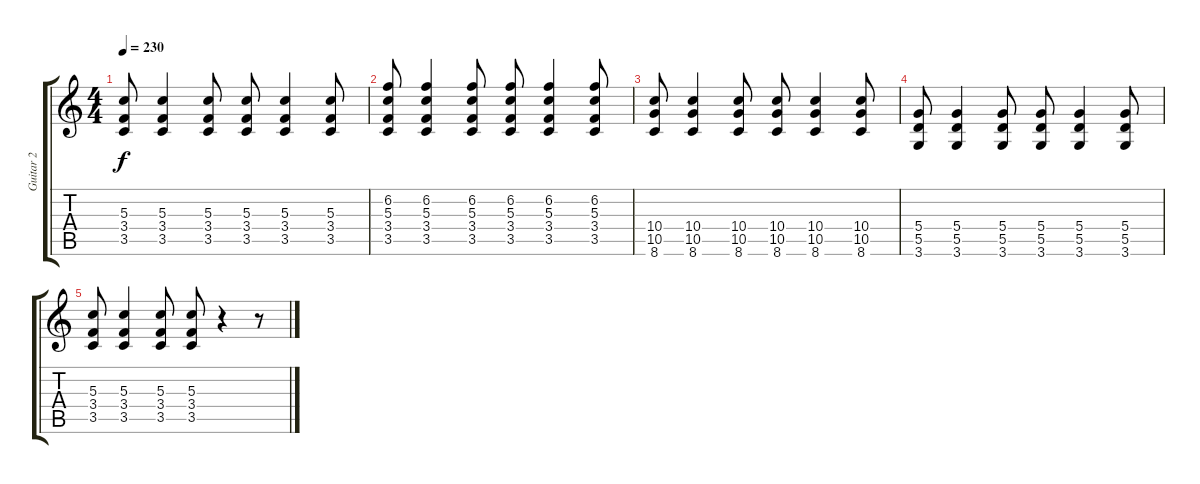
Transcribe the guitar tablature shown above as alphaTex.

\track ("Guitar 2" "Guitar 2") {instrument overdrivenguitar}
\staff {score tabs}
\tuning (E4 B3 G3 D3 A2 E2) {hide}
\ts (4 4)
\tempo 230
\clef g2
\ks c
(5.3 3.4 3.5).8{dy f} (5.3 3.4 3.5).4 (5.3 3.4 3.5).8 (5.3 3.4 3.5).8 (5.3 3.4 3.5).4 (5.3 3.4 3.5).8 |
(6.2 5.3 3.4 3.5).8 (6.2 5.3 3.4 3.5).4 (6.2 5.3 3.4 3.5).8 (6.2 5.3 3.4 3.5).8 (6.2 5.3 3.4 3.5).4 (6.2 5.3 3.4 3.5).8 |
(10.4 10.5 8.6).8 (10.4 10.5 8.6).4 (10.4 10.5 8.6).8 (10.4 10.5 8.6).8 (10.4 10.5 8.6).4 (10.4 10.5 8.6).8 |
(5.4 5.5 3.6).8 (5.4 5.5 3.6).4 (5.4 5.5 3.6).8 (5.4 5.5 3.6).8 (5.4 5.5 3.6).4 (5.4 5.5 3.6).8 |
(5.3 3.4 3.5).8 (5.3 3.4 3.5).4 (5.3 3.4 3.5).8 (5.3 3.4 3.5).8 r.4 r.8
